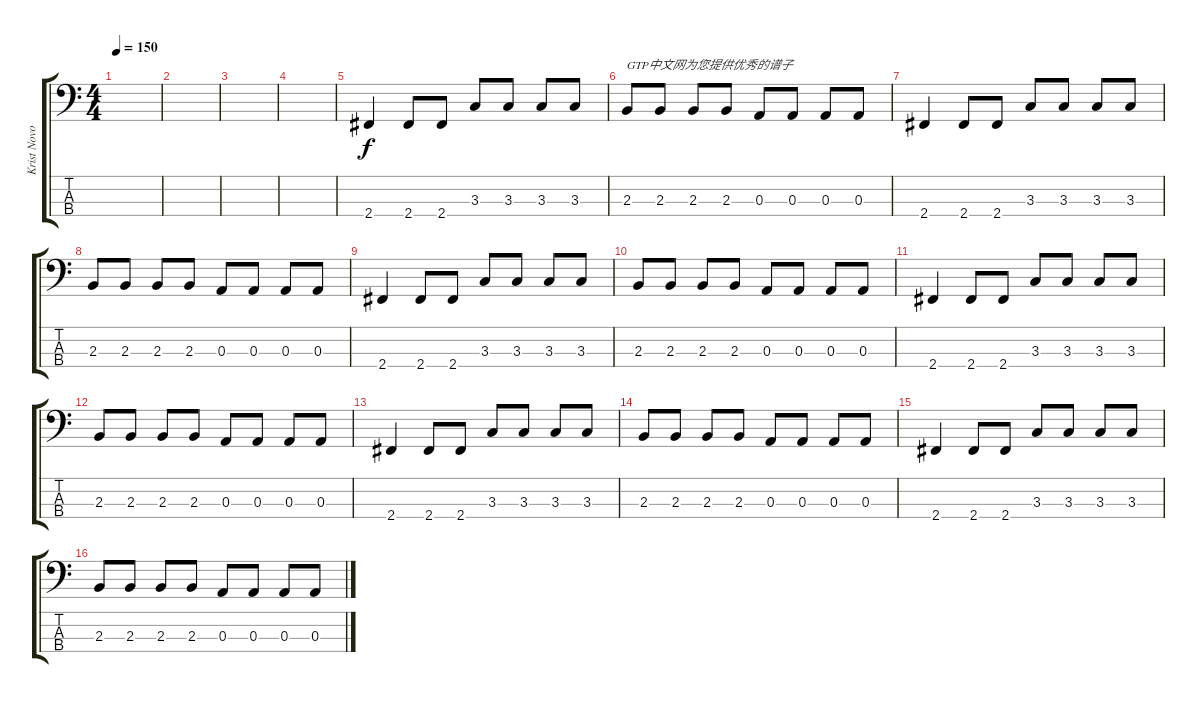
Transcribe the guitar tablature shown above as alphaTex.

\track ("Krist Novoselic" "Krist Novo") {instrument electricbasspick}
\staff {score tabs}
\tuning (G2 D2 A1 E1) {hide}
\ts (4 4)
\tempo 150
\clef f4
\ks c
|
|
|
|
2.4.4 2.4.8 2.4.8 3.3.8 3.3.8 3.3.8 3.3.8 |
2.3.8{txt "GTP中文网为您提供优秀的谱子"} 2.3.8 2.3.8 2.3.8 0.3.8 0.3.8 0.3.8 0.3.8 |
2.4.4 2.4.8 2.4.8 3.3.8 3.3.8 3.3.8 3.3.8 |
2.3.8 2.3.8 2.3.8 2.3.8 0.3.8 0.3.8 0.3.8 0.3.8 |
2.4.4 2.4.8 2.4.8 3.3.8 3.3.8 3.3.8 3.3.8 |
2.3.8 2.3.8 2.3.8 2.3.8 0.3.8 0.3.8 0.3.8 0.3.8 |
2.4.4 2.4.8 2.4.8 3.3.8 3.3.8 3.3.8 3.3.8 |
2.3.8 2.3.8 2.3.8 2.3.8 0.3.8 0.3.8 0.3.8 0.3.8 |
2.4.4 2.4.8 2.4.8 3.3.8 3.3.8 3.3.8 3.3.8 |
2.3.8 2.3.8 2.3.8 2.3.8 0.3.8 0.3.8 0.3.8 0.3.8 |
2.4.4 2.4.8 2.4.8 3.3.8 3.3.8 3.3.8 3.3.8 |
2.3.8 2.3.8 2.3.8 2.3.8 0.3.8 0.3.8 0.3.8 0.3.8
